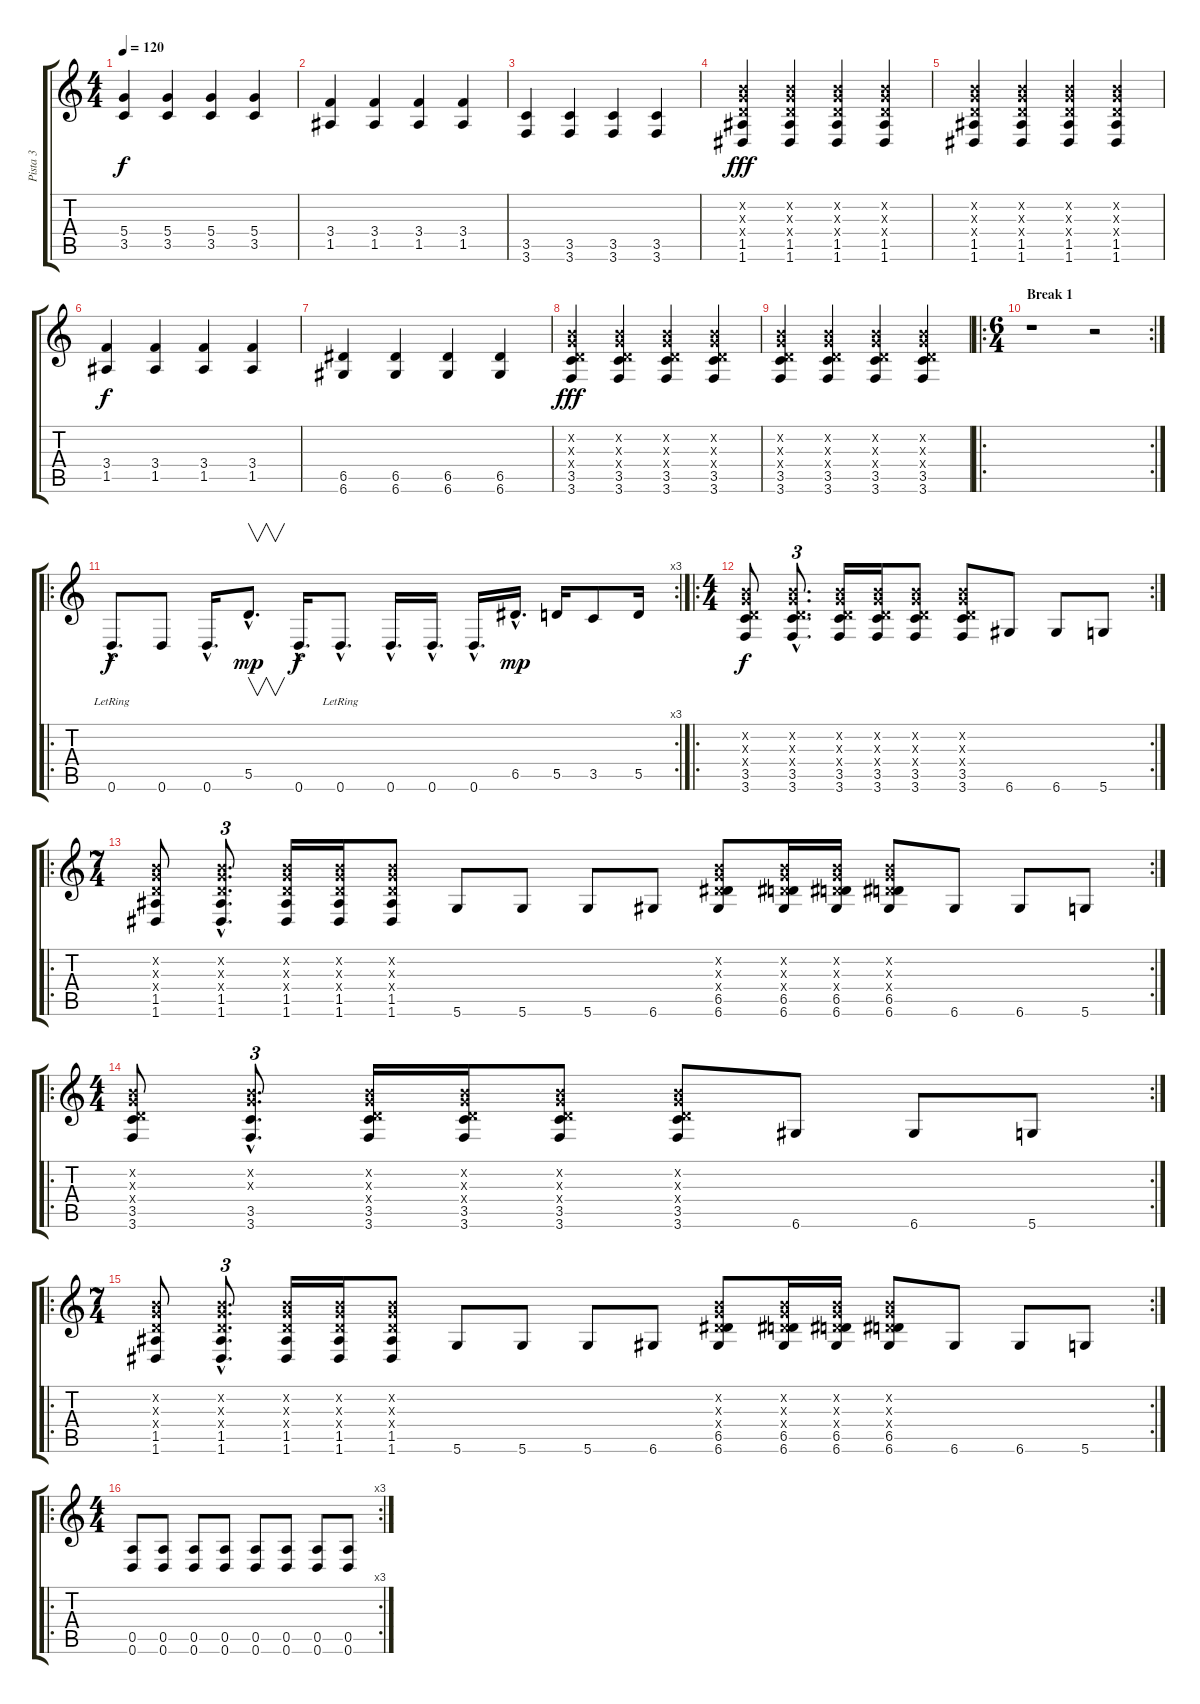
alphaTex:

\track ("Pista 3" "Pista 3") {instrument overdrivenguitar}
\staff {score tabs}
\tuning (E4 B3 G3 D3 A2 D2) {hide}
\ts (4 4)
\tempo 120
\clef g2
\ks c
(5.4 3.5).4{dy f} (5.4 3.5).4 (5.4 3.5).4 (5.4 3.5).4 |
(3.4 1.5).4 (3.4 1.5).4 (3.4 1.5).4 (3.4 1.5).4 |
(3.5 3.6).4 (3.5 3.6).4 (3.5 3.6).4 (3.5 3.6).4 |
(0.2{x} 0.3{x} 0.4{x} 1.5 1.6).4{dy fff} (0.2{x} 0.3{x} 0.4{x} 1.5 1.6).4 (0.2{x} 0.3{x} 0.4{x} 1.5 1.6).4 (0.2{x} 0.3{x} 0.4{x} 1.5 1.6).4 |
(0.2{x} 0.3{x} 0.4{x} 1.5 1.6).4 (0.2{x} 0.3{x} 0.4{x} 1.5 1.6).4 (0.2{x} 0.3{x} 0.4{x} 1.5 1.6).4 (0.2{x} 0.3{x} 0.4{x} 1.5 1.6).4 |
(3.4 1.5).4{dy f} (3.4 1.5).4 (3.4 1.5).4 (3.4 1.5).4 |
(6.5 6.6).4 (6.5 6.6).4 (6.5 6.6).4 (6.5 6.6).4 |
(0.2{x} 0.3{x} 0.4{x} 3.5 3.6).4{dy fff} (0.2{x} 0.3{x} 0.4{x} 3.5 3.6).4 (0.2{x} 0.3{x} 0.4{x} 3.5 3.6).4 (0.2{x} 0.3{x} 0.4{x} 3.5 3.6).4 |
(0.2{x} 0.3{x} 0.4{x} 3.5 3.6).4 (0.2{x} 0.3{x} 0.4{x} 3.5 3.6).4 (0.2{x} 0.3{x} 0.4{x} 3.5 3.6).4 (0.2{x} 0.3{x} 0.4{x} 3.5 3.6).4 |
\ro
\rc 2
\ts (6 4)
\section ("" "Break 1")
r.1 r.2 |
\ro
\rc 3
0.6{hac lr}.8{d dy f} 0.6.8 0.6{hac}.16{d} 5.5{hac}.8{v d dy mp} 0.6{hac}.16{d dy f} 0.6{hac lr}.8{d} 0.6{hac}.16{d} 0.6{hac}.16{d} 0.6{hac}.16{d} 6.5{hac}.16{d dy mp} 5.5.16 3.5.8 5.5.16 |
\ro
\rc 2
\ts (4 4)
(0.2{x} 0.3{x} 0.4{x} 3.5 3.6).8{dy f} (0.2{hac x} 0.3{hac x} 0.4{hac x} 3.5{hac} 3.6{hac}).8{d tu (3 2)} (0.2{x} 0.3{x} 0.4{x} 3.5 3.6).16 (0.2{x} 0.3{x} 0.4{x} 3.5 3.6).16 (0.2{x} 0.3{x} 0.4{x} 3.5 3.6).8 (0.2{x} 0.3{x} 0.4{x} 3.5 3.6).8 6.6.8 6.6.8 5.6.8 |
\ro
\rc 2
\ts (7 4)
(0.2{x} 0.3{x} 0.4{x} 1.5 1.6).8 (0.2{hac x} 0.3{hac x} 0.4{hac x} 1.5{hac} 1.6{hac}).8{d tu (3 2)} (0.2{x} 0.3{x} 0.4{x} 1.5 1.6).16 (0.2{x} 0.3{x} 0.4{x} 1.5 1.6).16 (0.2{x} 0.3{x} 0.4{x} 1.5 1.6).8 5.6.8 5.6.8 5.6.8 6.6.8 (0.2{x} 0.3{x} 0.4{x} 6.5 6.6).8 (0.2{x} 0.3{x} 0.4{x} 6.5 6.6).16 (0.2{x} 0.3{x} 0.4{x} 6.5 6.6).16 (0.2{x} 0.3{x} 0.4{x} 6.5 6.6).8 6.6.8 6.6.8 5.6.8 |
\ro
\rc 2
\ts (4 4)
(0.2{x} 0.3{x} 0.4{x} 3.5 3.6).8 (0.2{hac x} 0.3{hac x} 3.5{hac} 3.6{hac}).8{d tu (3 2)} (0.2{x} 0.3{x} 0.4{x} 3.5 3.6).16 (0.2{x} 0.3{x} 0.4{x} 3.5 3.6).16 (0.2{x} 0.3{x} 0.4{x} 3.5 3.6).8 (0.2{x} 0.3{x} 0.4{x} 3.5 3.6).8 6.6.8 6.6.8 5.6.8 |
\ro
\rc 2
\ts (7 4)
(0.2{x} 0.3{x} 0.4{x} 1.5 1.6).8 (0.2{hac x} 0.3{hac x} 0.4{hac x} 1.5{hac} 1.6{hac}).8{d tu (3 2)} (0.2{x} 0.3{x} 0.4{x} 1.5 1.6).16 (0.2{x} 0.3{x} 0.4{x} 1.5 1.6).16 (0.2{x} 0.3{x} 0.4{x} 1.5 1.6).8 5.6.8 5.6.8 5.6.8 6.6.8 (0.2{x} 0.3{x} 0.4{x} 6.5 6.6).8 (0.2{x} 0.3{x} 0.4{x} 6.5 6.6).16 (0.2{x} 0.3{x} 0.4{x} 6.5 6.6).16 (0.2{x} 0.3{x} 0.4{x} 6.5 6.6).8 6.6.8 6.6.8 5.6.8 |
\ro
\rc 3
\ts (4 4)
(0.5 0.6).8 (0.5 0.6).8 (0.5 0.6).8 (0.5 0.6).8 (0.5 0.6).8 (0.5 0.6).8 (0.5 0.6).8 (0.5 0.6).8
